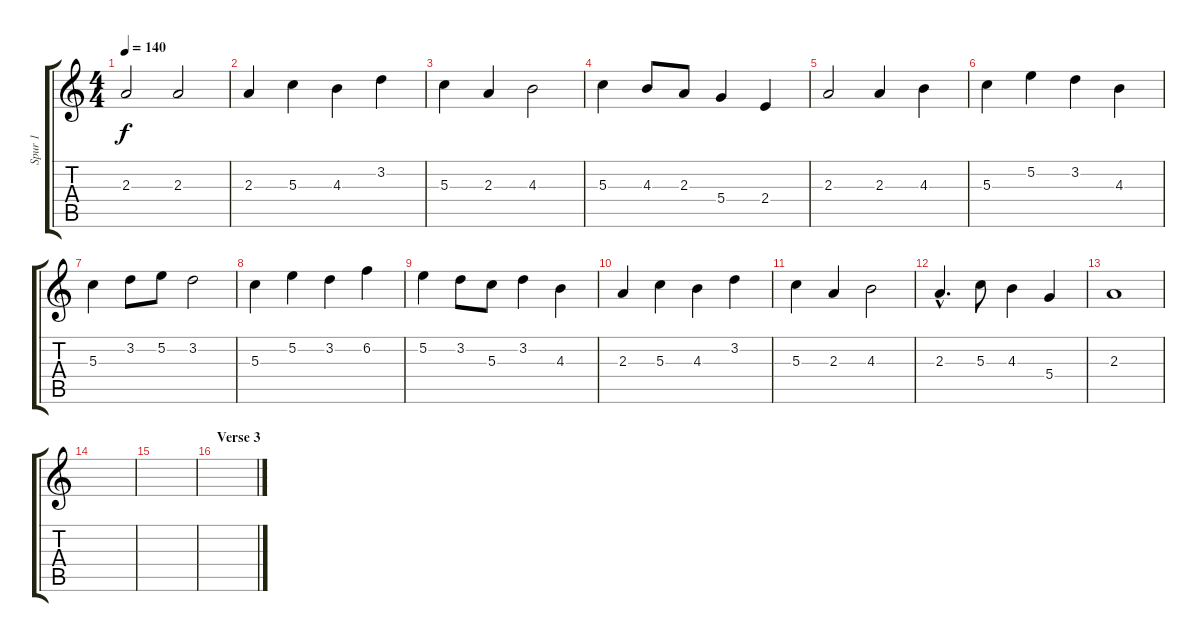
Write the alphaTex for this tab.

\track ("Spur 1" "Spur 1") {instrument acousticguitarsteel}
\staff {score tabs}
\tuning (E4 B3 G3 D3 A2 E2) {hide}
\ts (4 4)
\tempo 140
\clef g2
\ks c
2.3.2{dy f} 2.3.2 |
2.3.4 5.3.4 4.3.4 3.2.4 |
5.3.4 2.3.4 4.3.2 |
5.3.4 4.3.8 2.3.8 5.4.4 2.4.4 |
2.3.2 2.3.4 4.3.4 |
5.3.4 5.2.4 3.2.4 4.3.4 |
5.3.4 3.2.8 5.2.8 3.2.2 |
5.3.4 5.2.4 3.2.4 6.2.4 |
5.2.4 3.2.8 5.3.8 3.2.4 4.3.4 |
2.3.4 5.3.4 4.3.4 3.2.4 |
5.3.4 2.3.4 4.3.2 |
2.3{hac}.4{d} 5.3.8 4.3.4 5.4.4 |
2.3.1 |
|
|
\section ("" "Verse 3")
